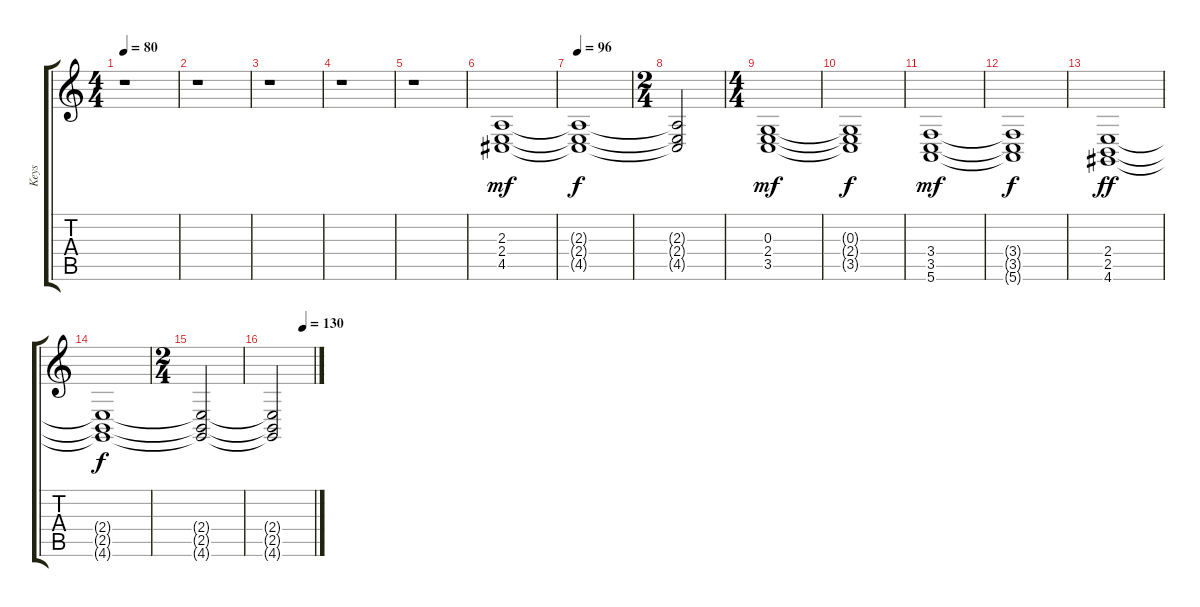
\track ("Keys" "Keys") {instrument fx4atmosphere}
\staff {score tabs}
\tuning (E4 B3 G3 D3 A2 E2) {hide}
\ts (4 4)
\tempo 80
\clef g2
\ks c
r.1{dy f} |
r.1 |
r.1 |
r.1 |
r.1 |
(2.3 2.4 4.5).1{dy mf} |
\tempo 96
(2.3{t} 2.4{t} 4.5{t}).1{dy f} |
\ts (2 4)
(2.3{t} 2.4{t} 4.5{t}).2 |
\ts (4 4)
(0.3 2.4 3.5).1{dy mf} |
(0.3{t} 2.4{t} 3.5{t}).1{dy f} |
(3.4 3.5 5.6).1{dy mf} |
(3.4{t} 3.5{t} 5.6{t}).1{dy f} |
(2.4 2.5 4.6).1{dy ff} |
(2.4{t} 2.5{t} 4.6{t}).1{dy f} |
\ts (2 4)
(2.4{t} 2.5{t} 4.6{t}).2 |
\tempo (130 0.75)
(2.4{t} 2.5{t} 4.6{t}).2
